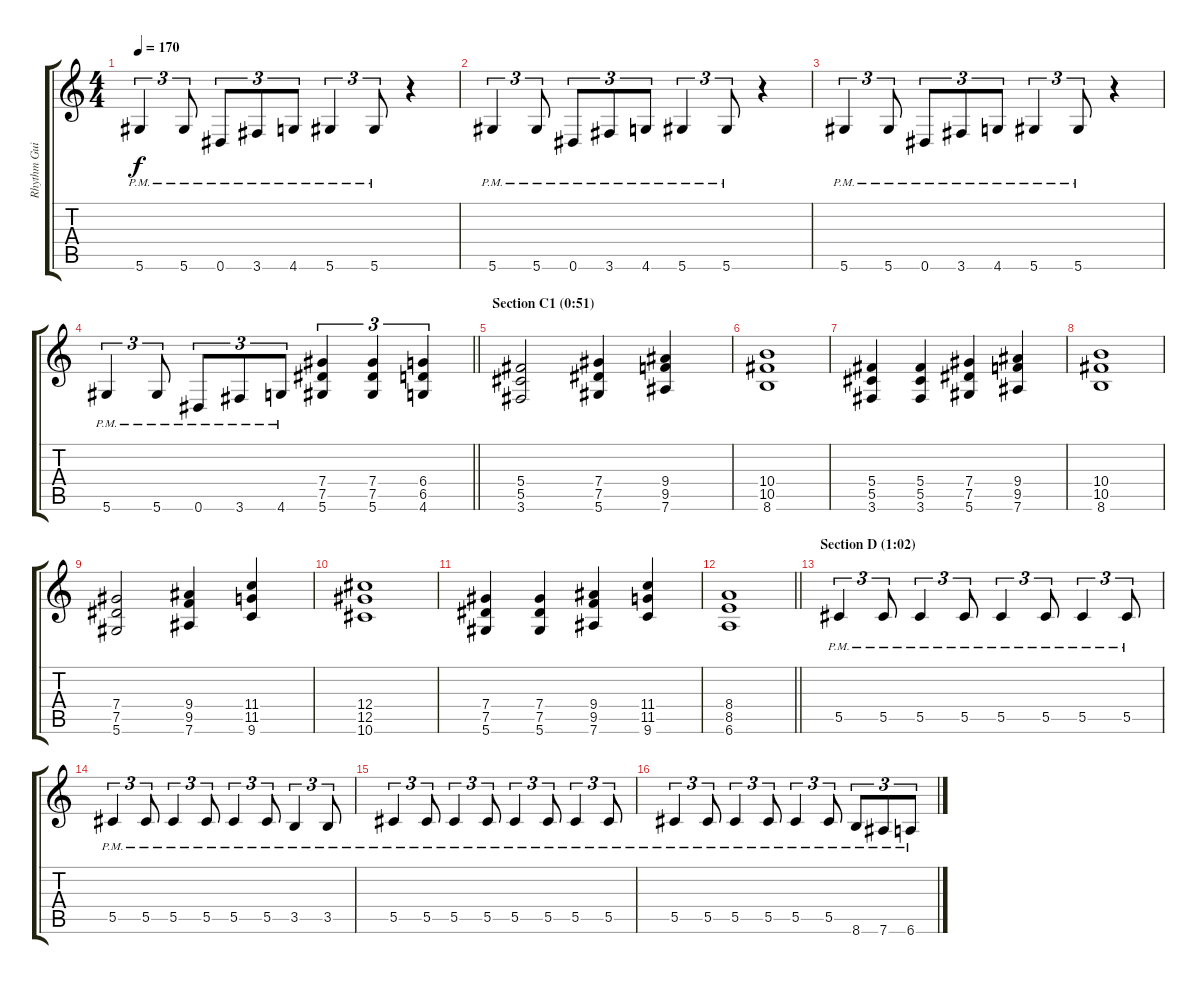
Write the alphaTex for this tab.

\track ("Rhythm Guitar 2" "Rhythm Gui") {instrument overdrivenguitar}
\staff {score tabs}
\tuning (Eb4 Bb3 Gb3 Db3 Ab2 Eb2) {hide}
\ts (4 4)
\tempo 170
\clef g2
\ks c
5.6{pm}.4{tu (3 2) dy f} 5.6{pm}.8{tu (3 2)} 0.6{pm}.8{tu (3 2)} 3.6{pm}.8{tu (3 2)} 4.6{pm}.8{tu (3 2)} 5.6{pm}.4{tu (3 2)} 5.6{pm}.8{tu (3 2)} r.4 |
5.6{pm}.4{tu (3 2)} 5.6{pm}.8{tu (3 2)} 0.6{pm}.8{tu (3 2)} 3.6{pm}.8{tu (3 2)} 4.6{pm}.8{tu (3 2)} 5.6{pm}.4{tu (3 2)} 5.6{pm}.8{tu (3 2)} r.4 |
5.6{pm}.4{tu (3 2)} 5.6{pm}.8{tu (3 2)} 0.6{pm}.8{tu (3 2)} 3.6{pm}.8{tu (3 2)} 4.6{pm}.8{tu (3 2)} 5.6{pm}.4{tu (3 2)} 5.6{pm}.8{tu (3 2)} r.4 |
\barLineRight lightlight
5.6{pm}.4{tu (3 2)} 5.6{pm}.8{tu (3 2)} 0.6{pm}.8{tu (3 2)} 3.6{pm}.8{tu (3 2)} 4.6{pm}.8{tu (3 2)} (7.4 7.5 5.6).4{tu (3 2)} (7.4 7.5 5.6).4{tu (3 2)} (6.4 6.5 4.6).4{tu (3 2)} |
\section ("" "Section C1 (0:51)")
(5.4 5.5 3.6).2 (7.4 7.5 5.6).4 (9.4 9.5 7.6).4 |
(10.4 10.5 8.6).1 |
(5.4 5.5 3.6).4 (5.4 5.5 3.6).4 (7.4 7.5 5.6).4 (9.4 9.5 7.6).4 |
(10.4 10.5 8.6).1 |
(7.4 7.5 5.6).2 (9.4 9.5 7.6).4 (11.4 11.5 9.6).4 |
(12.4 12.5 10.6).1 |
(7.4 7.5 5.6).4 (7.4 7.5 5.6).4 (9.4 9.5 7.6).4 (11.4 11.5 9.6).4 |
\barLineRight lightlight
(8.4 8.5 6.6).1 |
\section ("" "Section D (1:02)")
5.5{pm}.4{tu (3 2)} 5.5{pm}.8{tu (3 2)} 5.5{pm}.4{tu (3 2)} 5.5{pm}.8{tu (3 2)} 5.5{pm}.4{tu (3 2)} 5.5{pm}.8{tu (3 2)} 5.5{pm}.4{tu (3 2)} 5.5{pm}.8{tu (3 2)} |
5.5{pm}.4{tu (3 2)} 5.5{pm}.8{tu (3 2)} 5.5{pm}.4{tu (3 2)} 5.5{pm}.8{tu (3 2)} 5.5{pm}.4{tu (3 2)} 5.5{pm}.8{tu (3 2)} 3.5{pm}.4{tu (3 2)} 3.5{pm}.8{tu (3 2)} |
5.5{pm}.4{tu (3 2)} 5.5{pm}.8{tu (3 2)} 5.5{pm}.4{tu (3 2)} 5.5{pm}.8{tu (3 2)} 5.5{pm}.4{tu (3 2)} 5.5{pm}.8{tu (3 2)} 5.5{pm}.4{tu (3 2)} 5.5{pm}.8{tu (3 2)} |
5.5{pm}.4{tu (3 2)} 5.5{pm}.8{tu (3 2)} 5.5{pm}.4{tu (3 2)} 5.5{pm}.8{tu (3 2)} 5.5{pm}.4{tu (3 2)} 5.5{pm}.8{tu (3 2)} 8.6{pm}.8{tu (3 2)} 7.6{pm}.8{tu (3 2)} 6.6{pm}.8{tu (3 2)}
